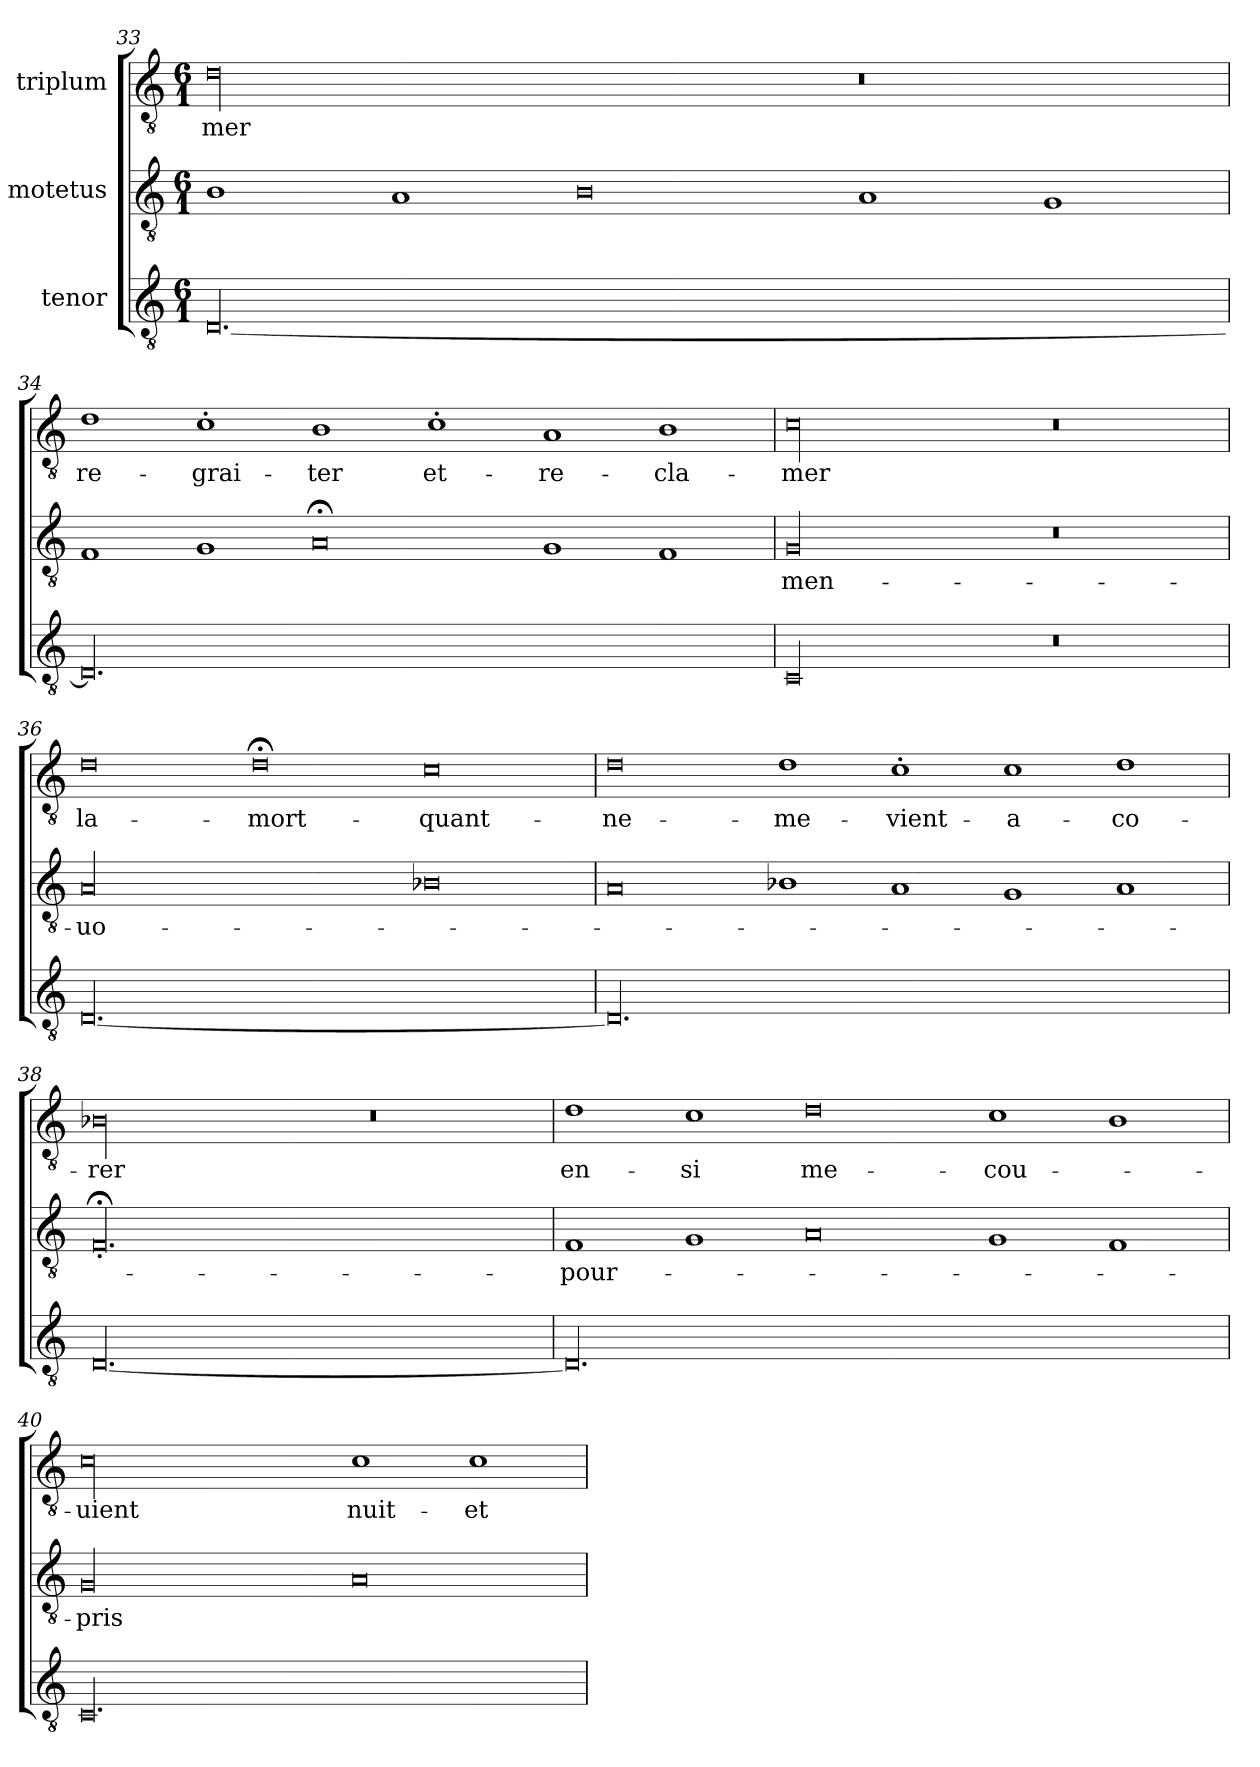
**kern	**kern	**text	**kern	**text
*part3	*part2	*part2	*part1	*part1
*staff3	*staff2	*staff2	*staff1	*staff1
*I"tenor	*I"motetus	*	*I"triplum	*
!!LO:PB:g=z
*clefGv2	*clefGv2	*	*clefGv2	*
*k[]	*k[]	*	*k[]	*
*C:	*C:	*	*C:	*
*M6/1	*M6/1	*	*M6/1	*
=33	=33	=33	=33	=33
[00.D/	1B\	.	00d\	-mer
.	1A/	.	.	.
.	0B\	.	.	.
.	1A/	.	0r	.
.	1G/	.	.	.
=34	=34	=34	=34	=34
00.D/]	1F/	.	1d\	re-
.	1G/	.	1c'\	-grai-
.	0A;</	.	1B\	-ter
.	.	.	1c'\	et-
.	1G/	.	1A/	re-
.	1F/	.	1B\	-cla-
=35	=35	=35	=35	=35
00C/	00G/	men-	00c\	-mer
0r	0r	.	0r	.
=36	=36	=36	=36	=36
[00.D/	00A/	uo-	0d\	la-
.	.	.	0d;<\	mort-
.	0B-X\	.	0c\	quant-
=37	=37	=37	=37	=37
00.D/]	0A/	.	0d\	ne-
.	1B-X\	.	1d\	me-
.	1A/	.	1c'\	vient-
.	1G/	.	1c\	a-
.	1A/	.	1d\	-co-
=38	=38	=38	=38	=38
[00.D/	00.F;<'/	.	00B-X\	-rer
.	.	.	0r	.
=39	=39	=39	=39	=39
00.D/]	1F/	pour-	1d\	en-
.	1G/	.	1c\	-si
.	0A/	.	0d\	me-
.	1G/	.	1c\	cou-
.	1F/	.	1B\	.
=40	=40	=40	=40	=40
00.C/	00G/	-pris	00c\	-uient
.	0A/	.	1c\	nuit-
.	.	.	1c\	et-
=	=	=	=	=
*-	*-	*-	*-	*-
